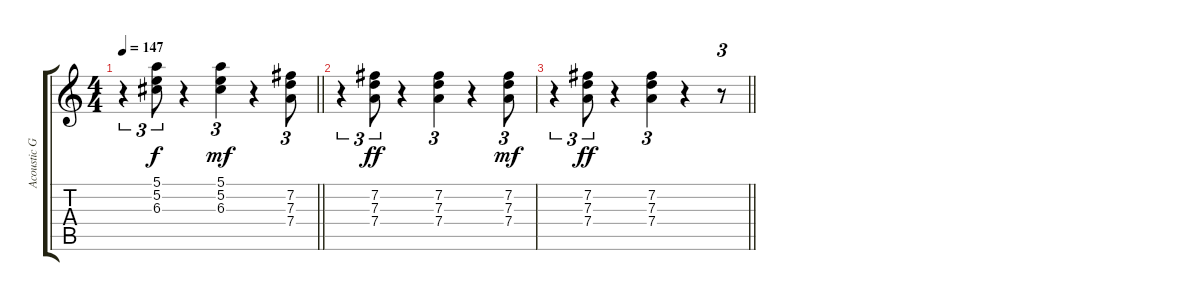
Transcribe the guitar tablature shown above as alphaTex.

\track ("Acoustic Guitar" "Acoustic G") {instrument acousticguitarsteel}
\staff {score tabs}
\tuning (E4 B3 G3 D3 A2 E2) {hide}
\ts (4 4)
\tempo 147
\clef g2
\barLineRight lightlight
\ks c
r.4{tu (3 2) dy mf} (5.1 5.2 6.3).8{tu (3 2) dy f} r.4 (5.1 5.2 6.3).4{tu (3 2) dy mf} r.4 (7.2 7.3 7.4).8{tu (3 2)} |
r.4{tu (3 2)} (7.2 7.3 7.4).8{tu (3 2) dy ff} r.4 (7.2 7.3 7.4).4{tu (3 2)} r.4 (7.2 7.3 7.4).8{tu (3 2) dy mf} |
\barLineRight lightlight
r.4{tu (3 2)} (7.2 7.3 7.4).8{tu (3 2) dy ff} r.4 (7.2 7.3 7.4).4{tu (3 2)} r.4 r.8{tu (3 2)}
